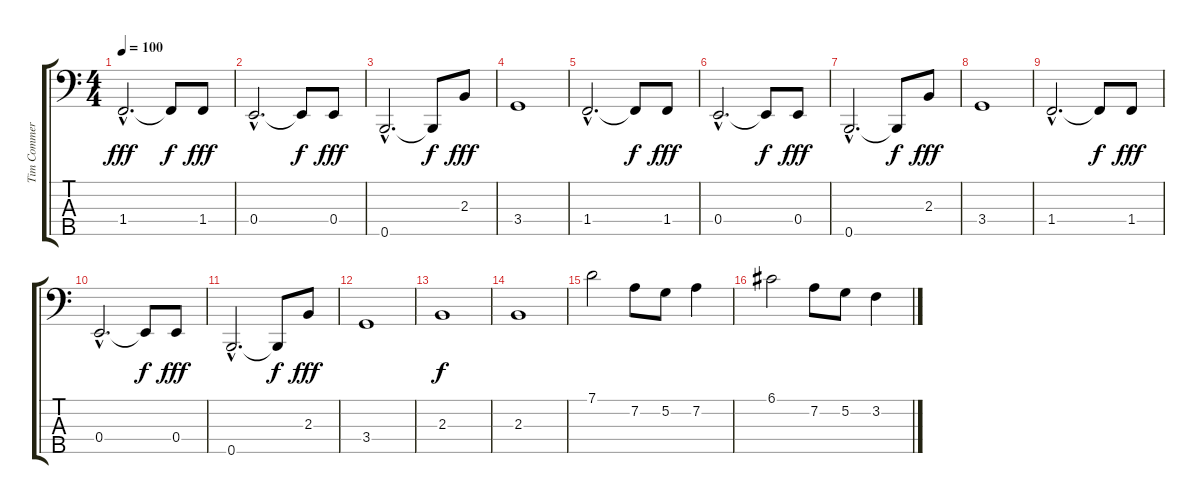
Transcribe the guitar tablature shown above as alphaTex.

\track ("Tim Commerford (Bass Guitar)" "Tim Commer") {instrument acousticguitarnylon}
\staff {score tabs}
\tuning (G2 D2 A1 E1 B0) {hide}
\ts (4 4)
\tempo 100
\clef f4
\ks c
1.4{hac}.2{d dy fff} 1.4{t}.8{dy f} 1.4.8{dy fff} |
0.4{hac}.2{d} 0.4{t}.8{dy f} 0.4.8{dy fff} |
0.5{hac}.2{d} 0.5{t}.8{dy f} 2.3.8{dy fff} |
3.4.1 |
1.4{hac}.2{d} 1.4{t}.8{dy f} 1.4.8{dy fff} |
0.4{hac}.2{d} 0.4{t}.8{dy f} 0.4.8{dy fff} |
0.5{hac}.2{d} 0.5{t}.8{dy f} 2.3.8{dy fff} |
3.4.1 |
1.4{hac}.2{d} 1.4{t}.8{dy f} 1.4.8{dy fff} |
0.4{hac}.2{d} 0.4{t}.8{dy f} 0.4.8{dy fff} |
0.5{hac}.2{d} 0.5{t}.8{dy f} 2.3.8{dy fff} |
3.4.1 |
2.3.1{dy f} |
2.3.1 |
7.1.2 7.2.8 5.2.8 7.2.4 |
6.1.2 7.2.8 5.2.8 3.2.4
